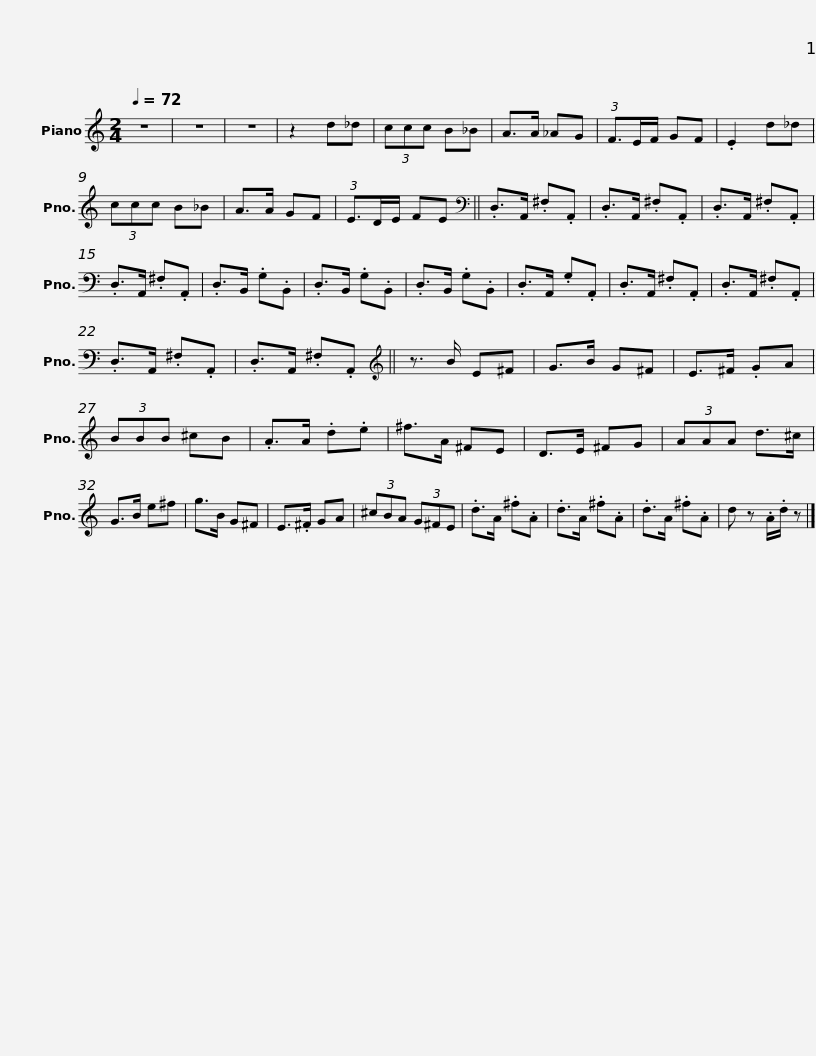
X:1
L:1/8
Q:1/4=72
M:2/4
I:linebreak $
K:C
V:1 treble
V:1
 z4 | z4 | z4 | z2 d_d | (3ccc B_B | %5
 A>A _AG | (3:2:1F3/2E/F/ GF |$ .E2 d_d | (3ccc B_B | A>A GF | %10
 (3:2:1E3/2D/E/ FE ||$[K:bass] .D,>A,, .^F,.A,, | .D,>A,, .^F,.A,, | .D,>A,, .^F,.A,, | .D,>A,, .^F,.A,, |$ %15
 .D,>B,, .G,.B,, | .D,>B,, .G,.B,, | .D,>B,, .G,.B,, | .D,>A,, .G,.A,, | .D,>A,, .^F,.A,, |$ %20
 .D,>A,, .^F,.A,, | .D,>A,, .^F,.A,, | .D,>A,, .^F,.A,, ||[K:treble] z3/2 B/ E^F |$ G>B G^F | %25
 E>^F .GA | (3BBB ^cB | .A>A .d.e |$ ^f>A ^FE | D>E ^FG |$ %30
 (3AAA d>^c | G>B e^f | g>B G^F |$ E>.^F GA | (3^cBA (3G^FE | %35
 .d>A .^f.A |$ .d>A .^f.A | .d>A .^f.A | d z .A/.d/ z |] %39
